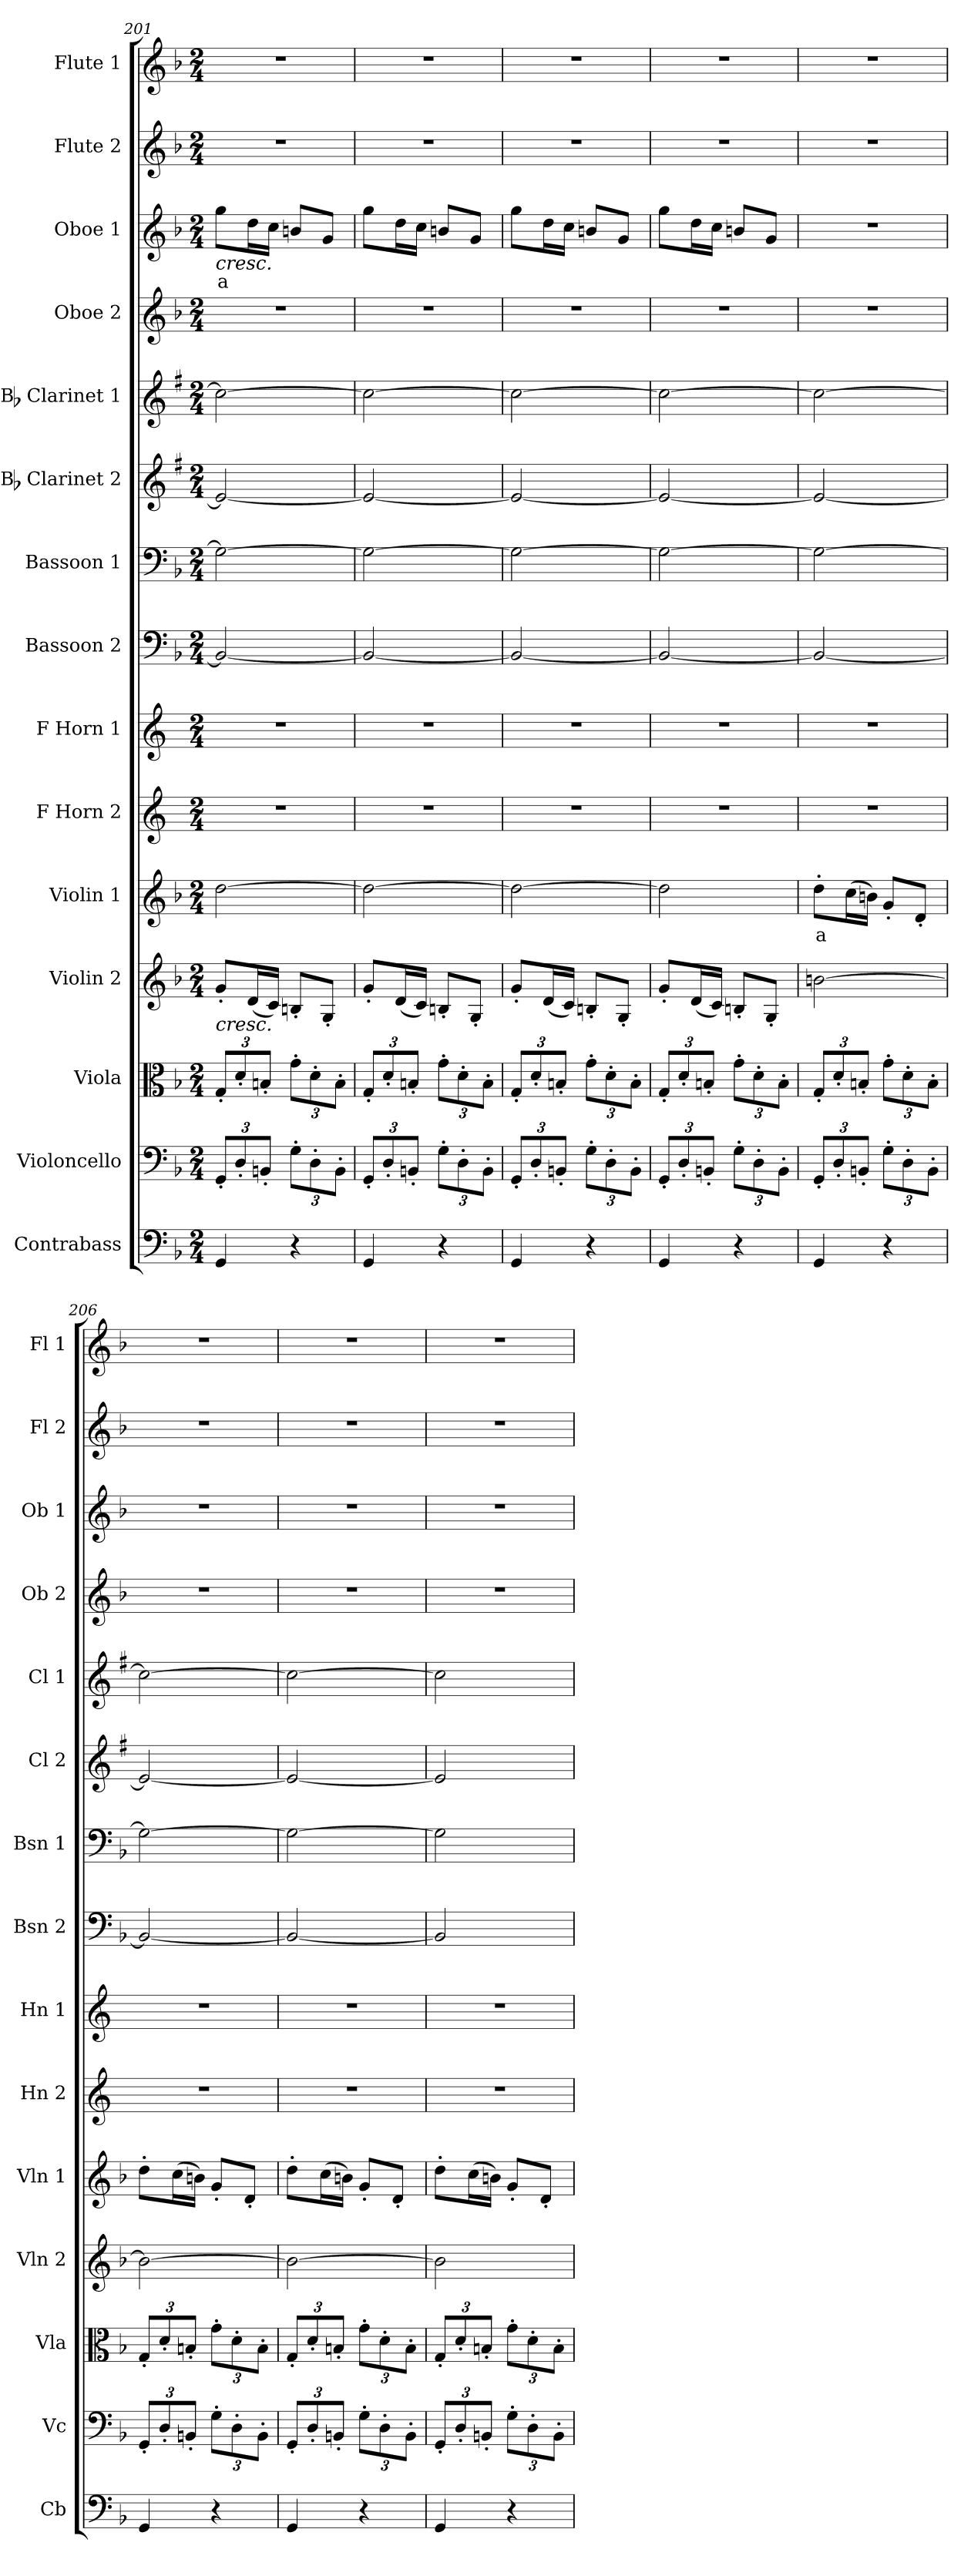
**kern	**kern	**kern	**kern	**kern	**text	**kern	**kern	**kern	**kern	**kern	**kern	**kern	**kern	**text	**kern	**kern
*part15	*part14	*part13	*part12	*part11	*part11	*part10	*part9	*part8	*part7	*part6	*part5	*part4	*part3	*part3	*part2	*part1
*staff15	*staff14	*staff13	*staff12	*staff11	*staff11	*staff10	*staff9	*staff8	*staff7	*staff6	*staff5	*staff4	*staff3	*staff3	*staff2	*staff1
*I"Contrabass	*I"Violoncello	*I"Viola	*I"Violin 2	*I"Violin 1	*	*I"F Horn 2	*I"F Horn 1	*I"Bassoon 2	*I"Bassoon 1	*I"Bb Clarinet 2	*I"Bb Clarinet 1	*I"Oboe 2	*I"Oboe 1	*	*I"Flute 2	*I"Flute 1
*I'Cb	*I'Vc	*I'Vla	*I'Vln 2	*I'Vln 1	*	*I'Hn 2	*I'Hn 1	*I'Bsn 2	*I'Bsn 1	*I'Cl 2	*I'Cl 1	*I'Ob 2	*I'Ob 1	*	*I'Fl 2	*I'Fl 1
*clefF4	*clefF4	*clefC3	*clefG2	*clefG2	*	*clefG2	*clefG2	*clefF4	*clefF4	*clefG2	*clefG2	*clefG2	*clefG2	*	*clefG2	*clefG2
*ITrd7c12	*	*	*	*	*	*ITrd4c7	*ITrd4c7	*	*	*ITrd1c2	*ITrd1c2	*	*	*	*	*
*k[b-]	*k[b-]	*k[b-]	*k[b-]	*k[b-]	*	*k[b-]	*k[b-]	*k[b-]	*k[b-]	*k[b-]	*k[b-]	*k[b-]	*k[b-]	*	*k[b-]	*k[b-]
*M2/4	*M2/4	*M2/4	*M2/4	*M2/4	*	*M2/4	*M2/4	*M2/4	*M2/4	*M2/4	*M2/4	*M2/4	*M2/4	*	*M2/4	*M2/4
*	*Xbrackettup	*Xbrackettup	*	*	*	*	*	*	*	*	*	*	*	*	*	*
=201	=201	=201	=201	=201	=201	=201	=201	=201	=201	=201	=201	=201	=201	=201	=201	=201
!	!	!	!	!	!	!	!	!	!	!	!	!	!LO:TX:b:i:t=cresc.	!	!	!
!	!	!	!LO:TX:b:i:t=cresc.	!	!	!	!	!	!	!	!	!	!	!	!	!
!	!	!	!	!	!	!	!	!	!	!	!	!	!	!LO:LY:b:color=#FF0000	!	!
4GGG/	12GG'/L	12G'/L	8g'/L	[2dd\	.	2r	2r	2BBn/_	2G\_	2d/_	2b\_	2r	8gg\L	a	2r	2r
.	12D'/	12d'/	.	.	.	.	.	.	.	.	.	.	.	.	.	.
.	.	.	(16d/L	.	.	.	.	.	.	.	.	.	16dd\L	.	.	.
.	12BBn'/J	12Bn'/J	.	.	.	.	.	.	.	.	.	.	.	.	.	.
.	.	.	16c/JJ)	.	.	.	.	.	.	.	.	.	16cc\JJ	.	.	.
4r	12G'\L	12g'\L	8Bn'/L	.	.	.	.	.	.	.	.	.	8bn/L	.	.	.
.	12D'\	12d'\	.	.	.	.	.	.	.	.	.	.	.	.	.	.
.	.	.	8G'/J	.	.	.	.	.	.	.	.	.	8g/J	.	.	.
.	12BB'\J	12B'\J	.	.	.	.	.	.	.	.	.	.	.	.	.	.
!!LO:PB:g=z
=202	=202	=202	=202	=202	=202	=202	=202	=202	=202	=202	=202	=202	=202	=202	=202	=202
4GGG/	12GG'/L	12G'/L	8g'/L	2dd\_	.	2r	2r	2BB/_	2G\_	2d/_	2b\_	2r	8gg\L	.	2r	2r
.	12D'/	12d'/	.	.	.	.	.	.	.	.	.	.	.	.	.	.
.	.	.	(16d/L	.	.	.	.	.	.	.	.	.	16dd\L	.	.	.
.	12BBn'/J	12Bn'/J	.	.	.	.	.	.	.	.	.	.	.	.	.	.
.	.	.	16c/JJ)	.	.	.	.	.	.	.	.	.	16cc\JJ	.	.	.
4r	12G'\L	12g'\L	8Bn'/L	.	.	.	.	.	.	.	.	.	8bn/L	.	.	.
.	12D'\	12d'\	.	.	.	.	.	.	.	.	.	.	.	.	.	.
.	.	.	8G'/J	.	.	.	.	.	.	.	.	.	8g/J	.	.	.
.	12BB'\J	12B'\J	.	.	.	.	.	.	.	.	.	.	.	.	.	.
=203	=203	=203	=203	=203	=203	=203	=203	=203	=203	=203	=203	=203	=203	=203	=203	=203
4GGG/	12GG'/L	12G'/L	8g'/L	2dd\_	.	2r	2r	2BB/_	2G\_	2d/_	2b\_	2r	8gg\L	.	2r	2r
.	12D'/	12d'/	.	.	.	.	.	.	.	.	.	.	.	.	.	.
.	.	.	(16d/L	.	.	.	.	.	.	.	.	.	16dd\L	.	.	.
.	12BBn'/J	12Bn'/J	.	.	.	.	.	.	.	.	.	.	.	.	.	.
.	.	.	16c/JJ)	.	.	.	.	.	.	.	.	.	16cc\JJ	.	.	.
4r	12G'\L	12g'\L	8Bn'/L	.	.	.	.	.	.	.	.	.	8bn/L	.	.	.
.	12D'\	12d'\	.	.	.	.	.	.	.	.	.	.	.	.	.	.
.	.	.	8G'/J	.	.	.	.	.	.	.	.	.	8g/J	.	.	.
.	12BB'\J	12B'\J	.	.	.	.	.	.	.	.	.	.	.	.	.	.
=204	=204	=204	=204	=204	=204	=204	=204	=204	=204	=204	=204	=204	=204	=204	=204	=204
4GGG/	12GG'/L	12G'/L	8g'/L	2dd\]	.	2r	2r	2BB/_	2G\_	2d/_	2b\_	2r	8gg\L	.	2r	2r
.	12D'/	12d'/	.	.	.	.	.	.	.	.	.	.	.	.	.	.
.	.	.	(16d/L	.	.	.	.	.	.	.	.	.	16dd\L	.	.	.
.	12BBn'/J	12Bn'/J	.	.	.	.	.	.	.	.	.	.	.	.	.	.
.	.	.	16c/JJ)	.	.	.	.	.	.	.	.	.	16cc\JJ	.	.	.
4r	12G'\L	12g'\L	8Bn'/L	.	.	.	.	.	.	.	.	.	8bn/L	.	.	.
.	12D'\	12d'\	.	.	.	.	.	.	.	.	.	.	.	.	.	.
.	.	.	8G'/J	.	.	.	.	.	.	.	.	.	8g/J	.	.	.
.	12BB'\J	12B'\J	.	.	.	.	.	.	.	.	.	.	.	.	.	.
=205	=205	=205	=205	=205	=205	=205	=205	=205	=205	=205	=205	=205	=205	=205	=205	=205
!	!	!	!	!	!LO:LY:b:color=#FF0000	!	!	!	!	!	!	!	!	!	!	!
4GGG/	12GG'/L	12G'/L	[2bn\	8dd'\L	a	2r	2r	2BB/_	2G\_	2d/_	2b\_	2r	2r	.	2r	2r
.	12D'/	12d'/	.	.	.	.	.	.	.	.	.	.	.	.	.	.
.	.	.	.	(16cc\L	.	.	.	.	.	.	.	.	.	.	.	.
.	12BBn'/J	12Bn'/J	.	.	.	.	.	.	.	.	.	.	.	.	.	.
.	.	.	.	16bn\JJ)	.	.	.	.	.	.	.	.	.	.	.	.
4r	12G'\L	12g'\L	.	8g'/L	.	.	.	.	.	.	.	.	.	.	.	.
.	12D'\	12d'\	.	.	.	.	.	.	.	.	.	.	.	.	.	.
.	.	.	.	8d'/J	.	.	.	.	.	.	.	.	.	.	.	.
.	12BB'\J	12B'\J	.	.	.	.	.	.	.	.	.	.	.	.	.	.
=206	=206	=206	=206	=206	=206	=206	=206	=206	=206	=206	=206	=206	=206	=206	=206	=206
4GGG/	12GG'/L	12G'/L	2b\_	8dd'\L	.	2r	2r	2BB/_	2G\_	2d/_	2b\_	2r	2r	.	2r	2r
.	12D'/	12d'/	.	.	.	.	.	.	.	.	.	.	.	.	.	.
.	.	.	.	(16cc\L	.	.	.	.	.	.	.	.	.	.	.	.
.	12BBn'/J	12Bn'/J	.	.	.	.	.	.	.	.	.	.	.	.	.	.
.	.	.	.	16bn\JJ)	.	.	.	.	.	.	.	.	.	.	.	.
4r	12G'\L	12g'\L	.	8g'/L	.	.	.	.	.	.	.	.	.	.	.	.
.	12D'\	12d'\	.	.	.	.	.	.	.	.	.	.	.	.	.	.
.	.	.	.	8d'/J	.	.	.	.	.	.	.	.	.	.	.	.
.	12BB'\J	12B'\J	.	.	.	.	.	.	.	.	.	.	.	.	.	.
=207	=207	=207	=207	=207	=207	=207	=207	=207	=207	=207	=207	=207	=207	=207	=207	=207
4GGG/	12GG'/L	12G'/L	2b\_	8dd'\L	.	2r	2r	2BB/_	2G\_	2d/_	2b\_	2r	2r	.	2r	2r
.	12D'/	12d'/	.	.	.	.	.	.	.	.	.	.	.	.	.	.
.	.	.	.	(16cc\L	.	.	.	.	.	.	.	.	.	.	.	.
.	12BBn'/J	12Bn'/J	.	.	.	.	.	.	.	.	.	.	.	.	.	.
.	.	.	.	16bn\JJ)	.	.	.	.	.	.	.	.	.	.	.	.
4r	12G'\L	12g'\L	.	8g'/L	.	.	.	.	.	.	.	.	.	.	.	.
.	12D'\	12d'\	.	.	.	.	.	.	.	.	.	.	.	.	.	.
.	.	.	.	8d'/J	.	.	.	.	.	.	.	.	.	.	.	.
.	12BB'\J	12B'\J	.	.	.	.	.	.	.	.	.	.	.	.	.	.
=208	=208	=208	=208	=208	=208	=208	=208	=208	=208	=208	=208	=208	=208	=208	=208	=208
4GGG/	12GG'/L	12G'/L	2b\]	8dd'\L	.	2r	2r	2BB/]	2G\]	2d/]	2b\]	2r	2r	.	2r	2r
.	12D'/	12d'/	.	.	.	.	.	.	.	.	.	.	.	.	.	.
.	.	.	.	(16cc\L	.	.	.	.	.	.	.	.	.	.	.	.
.	12BBn'/J	12Bn'/J	.	.	.	.	.	.	.	.	.	.	.	.	.	.
.	.	.	.	16bn\JJ)	.	.	.	.	.	.	.	.	.	.	.	.
4r	12G'\L	12g'\L	.	8g'/L	.	.	.	.	.	.	.	.	.	.	.	.
.	12D'\	12d'\	.	.	.	.	.	.	.	.	.	.	.	.	.	.
.	.	.	.	8d'/J	.	.	.	.	.	.	.	.	.	.	.	.
.	12BB'\J	12B'\J	.	.	.	.	.	.	.	.	.	.	.	.	.	.
=	=	=	=	=	=	=	=	=	=	=	=	=	=	=	=	=
*-	*-	*-	*-	*-	*-	*-	*-	*-	*-	*-	*-	*-	*-	*-	*-	*-
